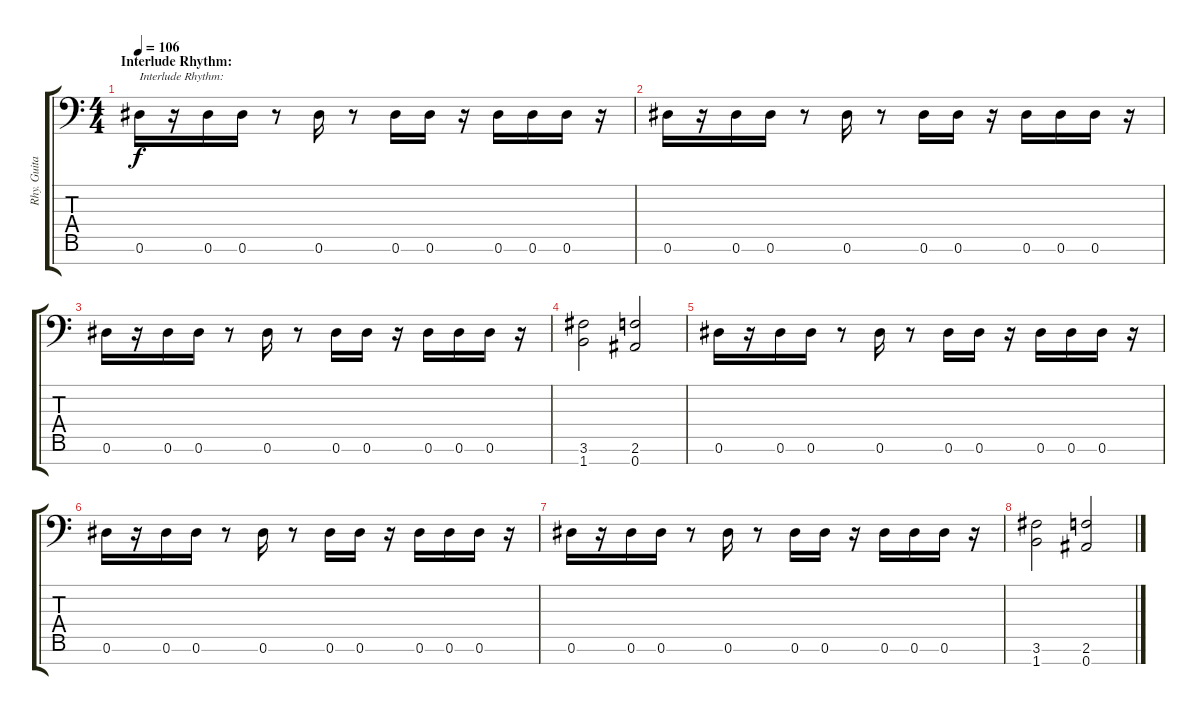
\track ("Rhy. Guitar 1" "Rhy. Guita") {instrument distortionguitar}
\staff {score tabs}
\tuning (Eb4 Bb3 Gb3 Db3 Ab2 Eb2 Bb1) {hide}
\ts (4 4)
\section ("" "Interlude Rhythm:")
\tempo 106
\clef f4
\ks c
0.6.16{txt "Interlude Rhythm:" dy f} r.16 0.6.16 0.6.16 r.8 0.6.16 r.8 0.6.16 0.6.16 r.16 0.6.16 0.6.16 0.6.16 r.16 |
0.6.16 r.16 0.6.16 0.6.16 r.8 0.6.16 r.8 0.6.16 0.6.16 r.16 0.6.16 0.6.16 0.6.16 r.16 |
0.6.16 r.16 0.6.16 0.6.16 r.8 0.6.16 r.8 0.6.16 0.6.16 r.16 0.6.16 0.6.16 0.6.16 r.16 |
(3.6 1.7).2 (2.6 0.7).2 |
0.6.16 r.16 0.6.16 0.6.16 r.8 0.6.16 r.8 0.6.16 0.6.16 r.16 0.6.16 0.6.16 0.6.16 r.16 |
0.6.16 r.16 0.6.16 0.6.16 r.8 0.6.16 r.8 0.6.16 0.6.16 r.16 0.6.16 0.6.16 0.6.16 r.16 |
0.6.16 r.16 0.6.16 0.6.16 r.8 0.6.16 r.8 0.6.16 0.6.16 r.16 0.6.16 0.6.16 0.6.16 r.16 |
(3.6 1.7).2 (2.6 0.7).2
